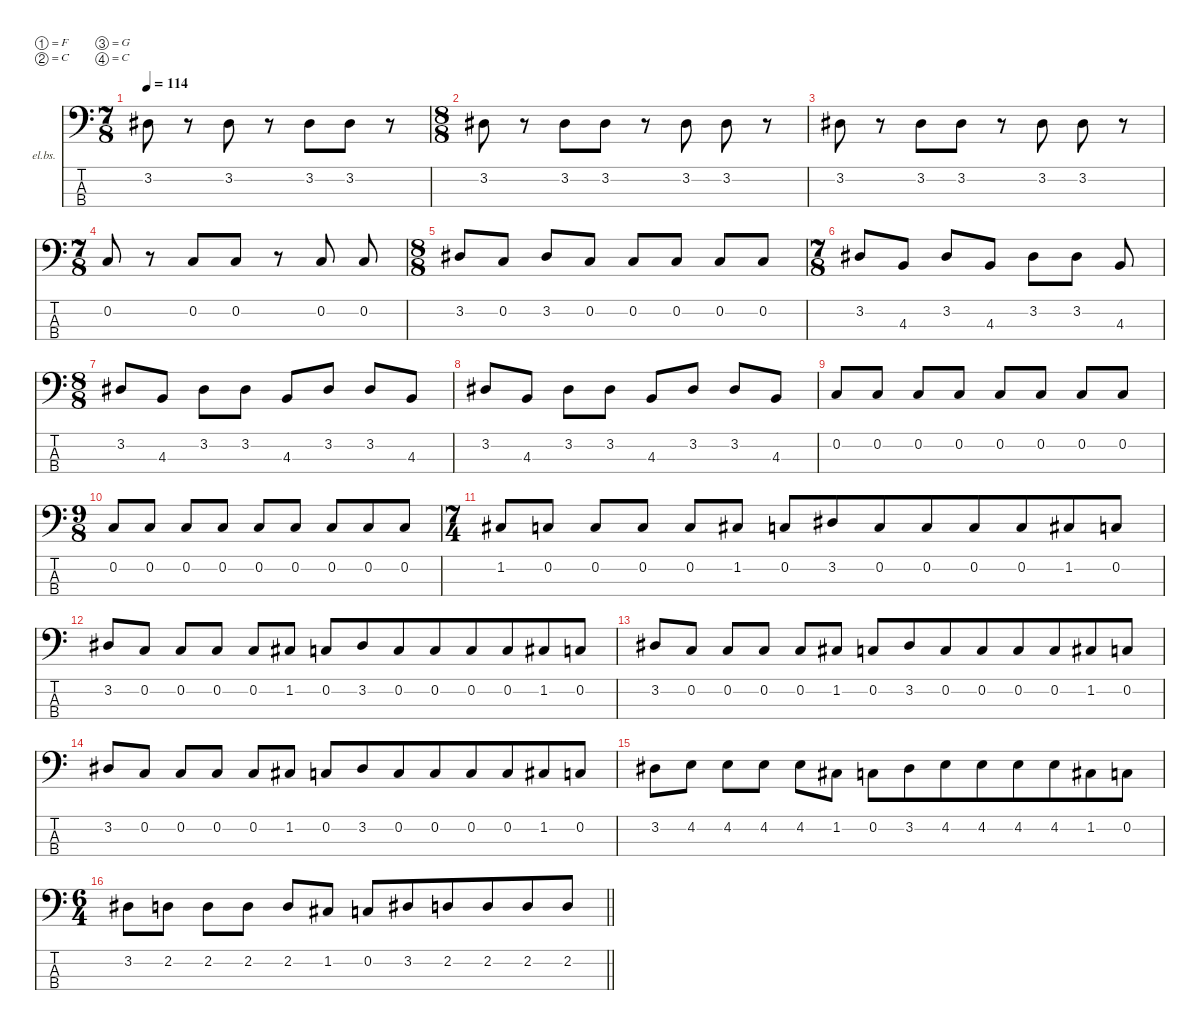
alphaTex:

\defaultSystemsLayout 4
\hideDynamics
\bracketExtendMode nobrackets
\firstSystemTrackNameOrientation horizontal
\otherSystemsTrackNameOrientation horizontal
\track ("Bass" "el.bs.") {instrument electricbassfinger}
\staff {score tabs}
\tuning (F2 C2 G1 C1)
\ts (7 8)
\beaming (8 2 2 2 2)
\tempo 114
\clef f4
\ks c
3.2{acc #}.8{dy f} r.8 3.2{acc #}.8 r.8 3.2{acc #}.8 3.2{acc #}.8 r.8 |
\ts (8 8)
\beaming (8 2 2 2 2)
3.2{acc #}.8 r.8 3.2{acc #}.8 3.2{acc #}.8 r.8 3.2{acc #}.8 3.2{acc #}.8 r.8 |
3.2{acc #}.8 r.8 3.2{acc #}.8 3.2{acc #}.8 r.8 3.2{acc #}.8 3.2{acc #}.8 r.8 |
\ts (7 8)
\beaming (8 2 2 2 2)
0.2.8 r.8 0.2.8 0.2.8 r.8 0.2.8 0.2.8 |
\ts (8 8)
\beaming (8 2 2 2 2)
3.2{acc #}.8 0.2.8 3.2{acc #}.8 0.2.8 0.2.8 0.2.8 0.2.8 0.2.8 |
\ts (7 8)
\beaming (8 2 2 2 2)
3.2{acc #}.8 4.3.8 3.2{acc #}.8 4.3.8 3.2{acc #}.8 3.2{acc #}.8 4.3.8 |
\ts (8 8)
\beaming (8 2 2 2 2)
3.2{acc #}.8 4.3.8 3.2{acc #}.8 3.2{acc #}.8 4.3.8 3.2{acc #}.8 3.2{acc #}.8 4.3.8 |
3.2{acc #}.8 4.3.8 3.2{acc #}.8 3.2{acc #}.8 4.3.8 3.2{acc #}.8 3.2{acc #}.8 4.3.8 |
0.2.8 0.2.8 0.2.8 0.2.8 0.2.8 0.2.8 0.2.8 0.2.8 |
\ts (9 8)
\beaming (8 2 2 2 3)
0.2.8 0.2.8 0.2.8 0.2.8 0.2.8 0.2.8 0.2.8 0.2.8 0.2.8 |
\ts (7 4)
\beaming (8 2 2 2 8)
1.2{acc #}.8 0.2.8 0.2.8 0.2.8 0.2.8 1.2{acc #}.8 0.2.8 3.2{acc #}.8 0.2.8 0.2.8 0.2.8 0.2.8 1.2{acc #}.8 0.2.8 |
3.2{acc #}.8 0.2.8 0.2.8 0.2.8 0.2.8 1.2{acc #}.8 0.2.8 3.2{acc #}.8 0.2.8 0.2.8 0.2.8 0.2.8 1.2{acc #}.8 0.2.8 |
3.2{acc #}.8 0.2.8 0.2.8 0.2.8 0.2.8 1.2{acc #}.8 0.2.8 3.2{acc #}.8 0.2.8 0.2.8 0.2.8 0.2.8 1.2{acc #}.8 0.2.8 |
3.2{acc #}.8 0.2.8 0.2.8 0.2.8 0.2.8 1.2{acc #}.8 0.2.8 3.2{acc #}.8 0.2.8 0.2.8 0.2.8 0.2.8 1.2{acc #}.8 0.2.8 |
3.2{acc #}.8 4.2.8 4.2.8 4.2.8 4.2.8 1.2{acc #}.8 0.2.8 3.2{acc #}.8 4.2.8 4.2.8 4.2.8 4.2.8 1.2{acc #}.8 0.2.8 |
\ts (6 4)
\beaming (8 2 2 2 6)
\barLineRight lightlight
3.2{acc #}.8 2.2.8 2.2.8 2.2.8 2.2.8 1.2{acc #}.8 0.2.8 3.2{acc #}.8 2.2.8 2.2.8 2.2.8 2.2.8
